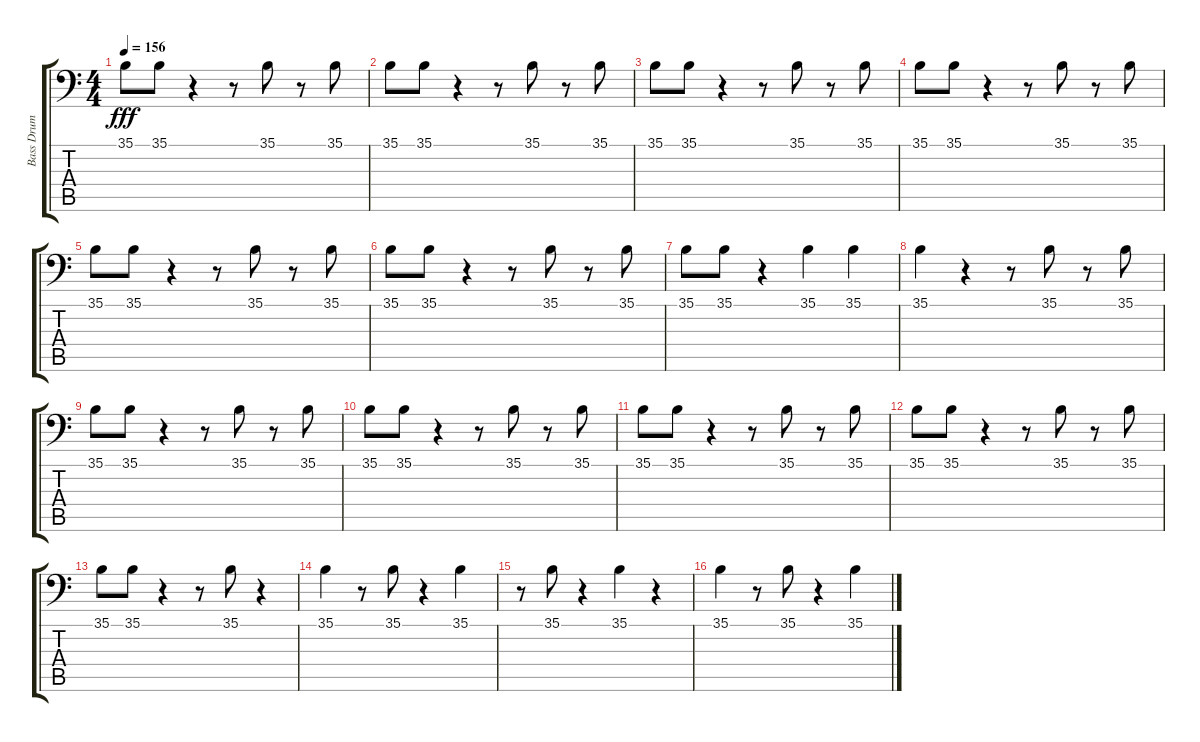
\track ("Bass Drum" "Bass Drum") {instrument acousticgrandpiano}
\staff {score tabs}
\tuning (C-1 C-1 C-1 C-1 C-1 C-1) {hide}
\ts (4 4)
\tempo 156
\clef f4
\ks c
35.1.8{dy fff} 35.1.8 r.4 r.8 35.1.8 r.8 35.1.8 |
35.1.8 35.1.8 r.4 r.8 35.1.8 r.8 35.1.8 |
35.1.8 35.1.8 r.4 r.8 35.1.8 r.8 35.1.8 |
35.1.8 35.1.8 r.4 r.8 35.1.8 r.8 35.1.8 |
35.1.8 35.1.8 r.4 r.8 35.1.8 r.8 35.1.8 |
35.1.8 35.1.8 r.4 r.8 35.1.8 r.8 35.1.8 |
35.1.8 35.1.8 r.4 35.1.4 35.1.4 |
35.1.4 r.4 r.8 35.1.8 r.8 35.1.8 |
35.1.8 35.1.8 r.4 r.8 35.1.8 r.8 35.1.8 |
35.1.8 35.1.8 r.4 r.8 35.1.8 r.8 35.1.8 |
35.1.8 35.1.8 r.4 r.8 35.1.8 r.8 35.1.8 |
35.1.8 35.1.8 r.4 r.8 35.1.8 r.8 35.1.8 |
35.1.8 35.1.8 r.4 r.8 35.1.8 r.4 |
35.1.4 r.8 35.1.8 r.4 35.1.4 |
r.8 35.1.8 r.4 35.1.4 r.4 |
35.1.4 r.8 35.1.8 r.4 35.1.4
